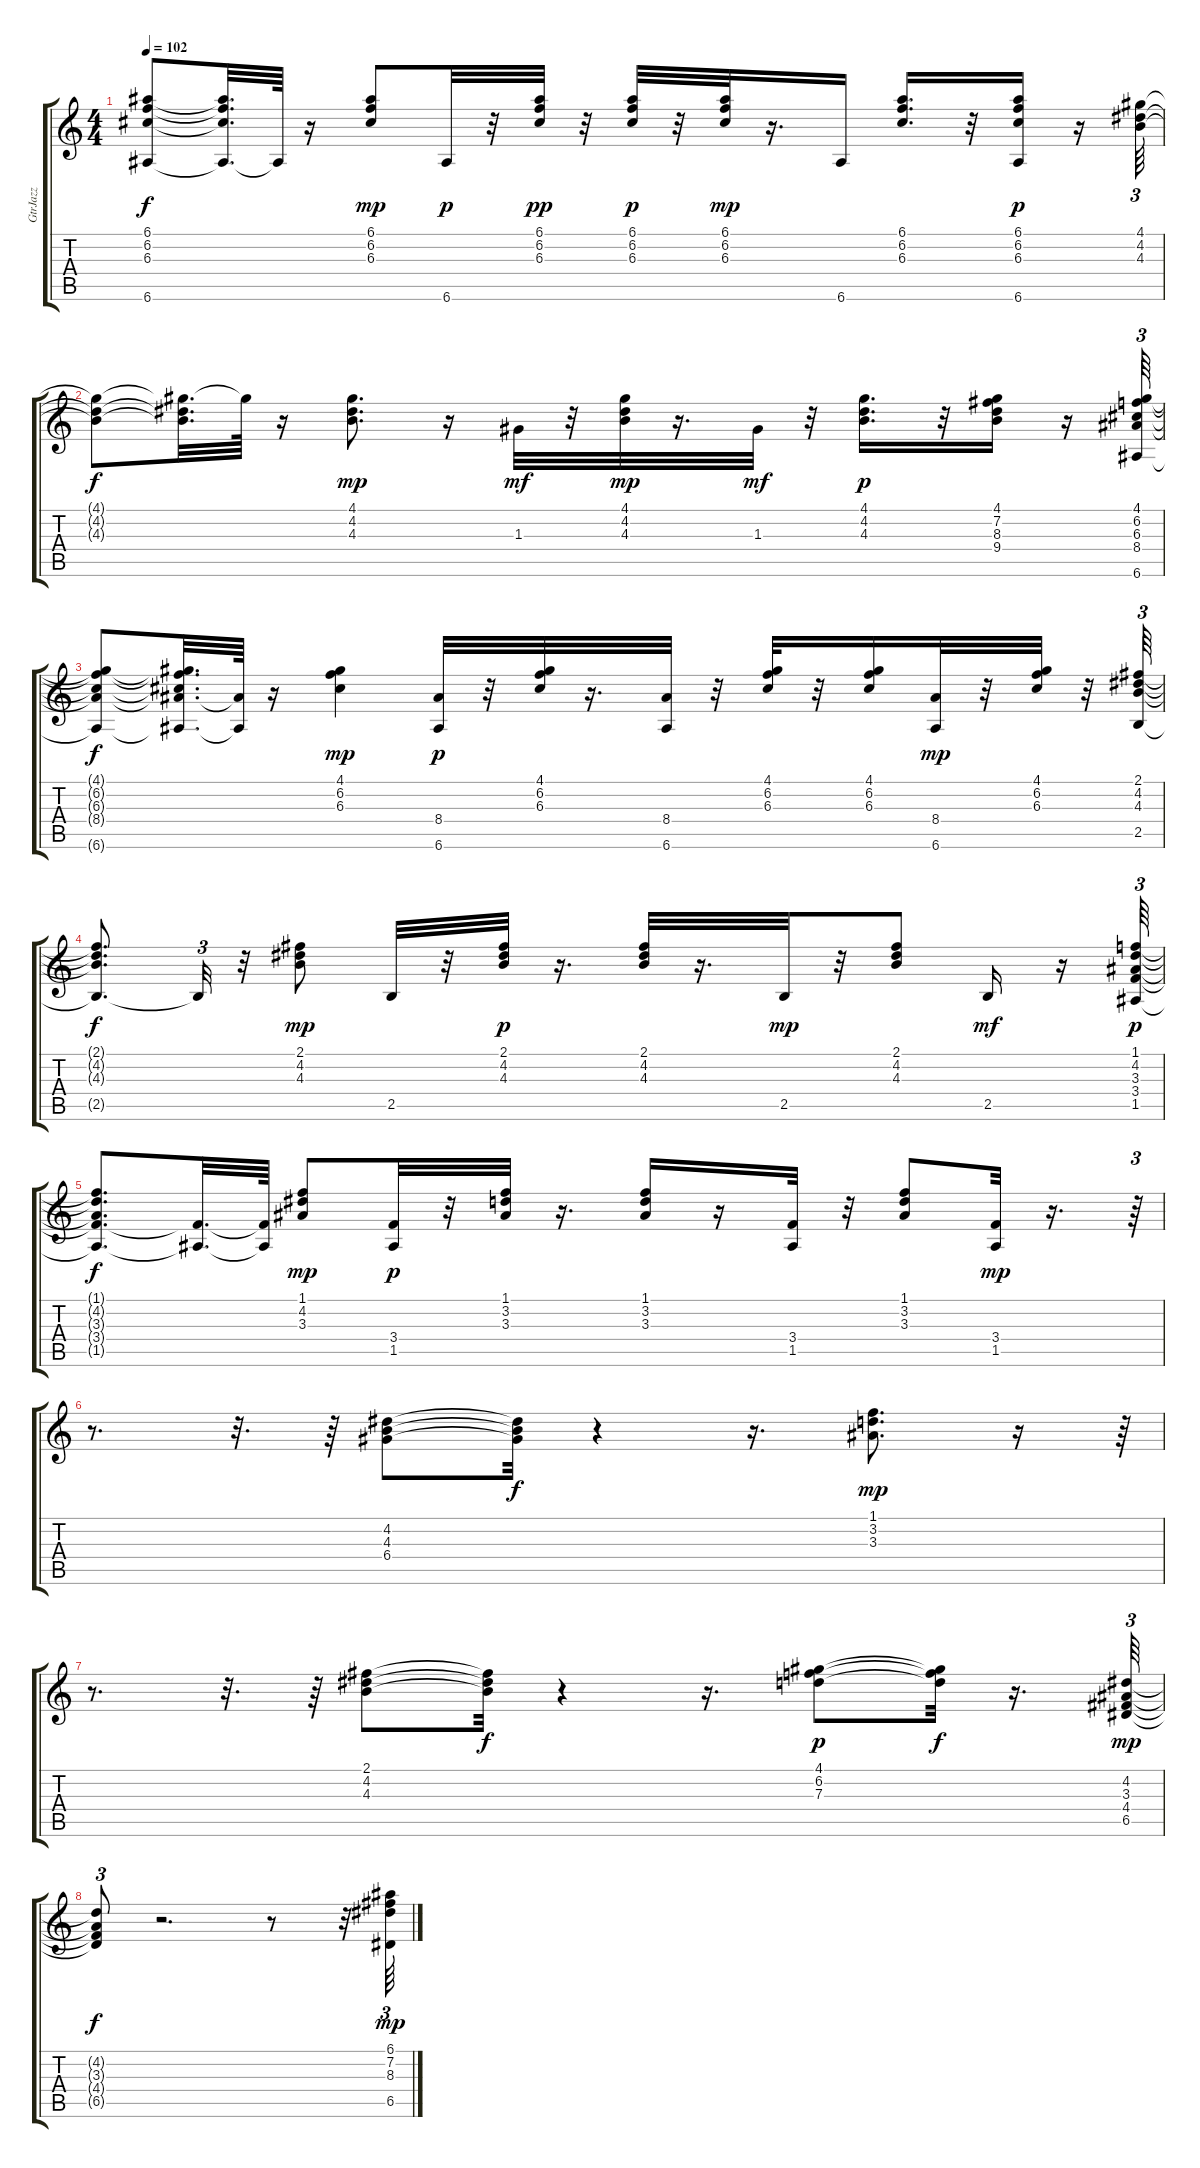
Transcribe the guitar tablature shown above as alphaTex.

\track ("GtrJazz" "GtrJazz") {instrument acousticguitarsteel}
\staff {score tabs}
\tuning (E4 B3 G3 D3 A2 E2) {hide}
\ts (4 4)
\tempo 102
\clef g2
\ks c
(6.1{t} 6.2{t} 6.3{t} 6.6{t}).8{dy f} (6.1{t} 6.2{t} 6.3{t} 6.6{t}).32{d} 6.6{t}.64 r.16 (6.1 6.2 6.3).8{dy mp} 6.6.32{dy p} r.32 (6.1 6.2 6.3).32{dy pp} r.32 (6.1 6.2 6.3).32{dy p} r.32 (6.1 6.2 6.3).32{dy mp} r.16{d} 6.6.16 (6.1 6.2 6.3).16{d} r.32 (6.1 6.2 6.3 6.6).16{dy p} r.16 (4.1 4.2 4.3).64{tu (3 2)} |
(4.1{t} 4.2{t} 4.3{t}).8{dy f} (4.1{t} 4.2{t} 4.3{t}).32{d} 4.1{t}.64 r.16 (4.1 4.2 4.3).8{d dy mp} r.16 1.3.32{dy mf} r.32 (4.1 4.2 4.3).32{dy mp} r.16{d} 1.3.32{dy mf} r.32 (4.1 4.2 4.3).16{d dy p} r.32 (4.1 7.2 8.3 9.4).16 r.16 (4.1 6.2 6.3 8.4 6.6).64{tu (3 2)} |
(4.1{t} 6.2{t} 6.3{t} 8.4{t} 6.6{t}).8{dy f} (4.1{t} 6.2{t} 6.3{t} 8.4{t} 6.6{t}).32{d} (8.4{t} 6.6{t}).64 r.16 (4.1 6.2 6.3).4{dy mp} (8.4 6.6).32{dy p} r.32 (4.1 6.2 6.3).32 r.16{d} (8.4 6.6).32 r.32 (4.1 6.2 6.3).32 r.32 (4.1 6.2 6.3).16 (8.4 6.6).32{dy mp} r.32 (4.1 6.2 6.3).32 r.32 (2.1 4.2 4.3 2.5).64{tu (3 2)} |
(2.1{t} 4.2{t} 4.3{t} 2.5{t}).8{d dy f} 2.5{t}.32{tu (3 2)} r.32 (2.1 4.2 4.3).8{dy mp} 2.5.32 r.32 (2.1 4.2 4.3).32{dy p} r.16{d} (2.1 4.2 4.3).32 r.16{d} 2.5.32{dy mp} r.32 (2.1 4.2 4.3).8 2.5.16{dy mf} r.16 (1.1 4.2 3.3 3.4 1.5).64{tu (3 2) dy p} |
(1.1{t} 4.2{t} 3.3{t} 3.4{t} 1.5{t}).8{d dy f} (3.4{t} 1.5{t}).32{d} (3.4{t} 1.5{t}).64 (1.1 4.2 3.3).8{dy mp} (3.4 1.5).32{dy p} r.32 (1.1 3.2 3.3).32 r.16{d} (1.1 3.2 3.3).16 r.16 (3.4 1.5).32 r.32 (1.1 3.2 3.3).8 (3.4 1.5).32{dy mp} r.16{d} r.64{tu (3 2)} |
r.8{d} r.32{d} r.64 (4.2 4.3 6.4).8 (4.2{t} 4.3{t} 6.4{t}).32{dy f} r.4 r.16{d} (1.1 3.2 3.3).8{d dy mp} r.16 r.64{tu (3 2)} |
r.8{d} r.32{d} r.64 (2.1 4.2 4.3).8 (2.1{t} 4.2{t} 4.3{t}).32{dy f} r.4 r.16{d} (4.1 6.2 7.3).8{dy p} (4.1{t} 6.2{t} 7.3{t}).32{dy f} r.16{d} (4.2 3.3 4.4 6.5).64{tu (3 2) dy mp} |
(4.2{t} 3.3{t} 4.4{t} 6.5{t}).8{tu (3 2) dy f} r.2{d} r.8 r.32 (6.1 7.2 8.3 6.5).64{tu (3 2) dy mp}
